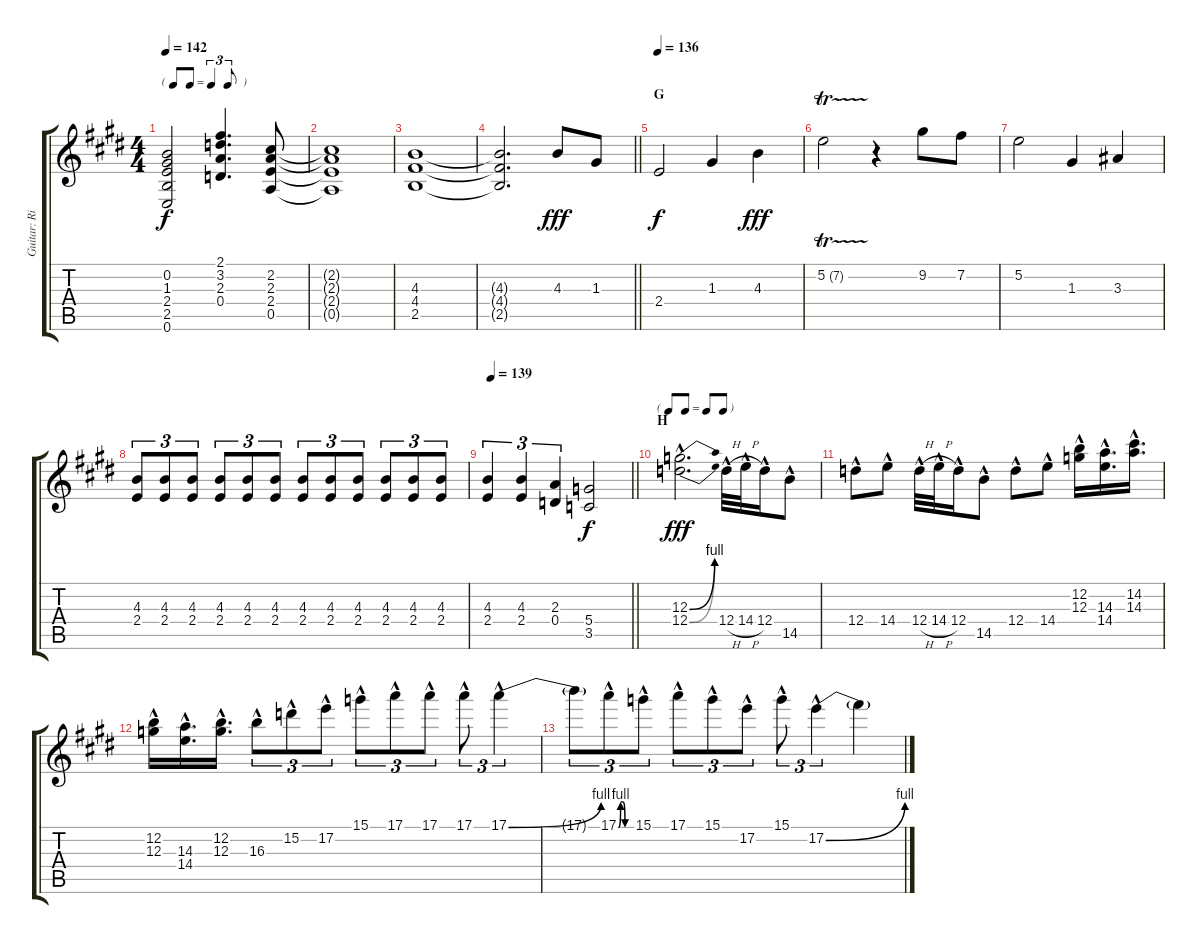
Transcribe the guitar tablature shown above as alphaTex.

\track ("Guitar: Rik" "Guitar: Ri") {instrument distortionguitar}
\staff {score tabs}
\tuning (E4 B3 G3 D3 A2 E2) {hide}
\ts (4 4)
\tf triplet8th
\tempo 142
\clef g2
\ks e
(0.2 1.3 2.4 2.5 0.6).2{dy f} (2.1 3.2 2.3 0.4).4{d} (2.2 2.3 2.4 0.5).8 |
(2.2{t} 2.3{t} 2.4{t} 0.5{t}).1 |
(4.3 4.4 2.5).1 |
\barLineRight lightlight
(4.3{t} 4.4{t} 2.5{t}).2{d} 4.3.8{dy fff} 1.3.8 |
\section ("" "G")
\tempo 136
2.4.2{dy f} 1.3.4 4.3.4{dy fff} |
5.2{tr (7 16)}.2 r.4 9.2.8 7.2.8 |
5.2.2 1.3.4 3.3.4 |
(4.3 2.4).8{tu (3 2)} (4.3 2.4).8{tu (3 2)} (4.3 2.4).8{tu (3 2) beam split} (4.3 2.4).8{tu (3 2)} (4.3 2.4).8{tu (3 2)} (4.3 2.4).8{tu (3 2) beam split} (4.3 2.4).8{tu (3 2)} (4.3 2.4).8{tu (3 2)} (4.3 2.4).8{tu (3 2) beam split} (4.3 2.4).8{tu (3 2)} (4.3 2.4).8{tu (3 2)} (4.3 2.4).8{tu (3 2)} |
\tempo (139 0.03125)
\barLineRight lightlight
(4.3 2.4).4{tu (3 2)} (4.3 2.4).4{tu (3 2)} (2.3 0.4).4{tu (3 2)} (5.4 3.5).2{dy f} |
\tf none
\section ("" "H")
(12.3{be (bend 0 0 60 4) hac} 12.4{be (bend 0 0 60 4) hac}).2{d dy fff volume 16} 12.4{h hac}.32 14.4{h hac}.32 12.4{hac}.16 14.5{hac}.8 |
12.4{hac}.8 14.4{hac}.8 12.4{h hac}.32 14.4{h hac}.32 12.4{hac}.16 14.5{hac}.8 12.4{hac}.8 14.4{hac}.8 (12.2{hac} 12.3{hac}).16 (14.3{hac} 14.4{hac}).16{d} (14.2{hac} 14.3{hac}).16{d} |
(12.2{hac} 12.3{hac}).16 (14.3{hac} 14.4{hac}).16{d} (12.2{hac} 12.3{hac}).16{d} 16.3{hac}.8{tu (3 2)} 15.2{hac}.8{tu (3 2)} 17.2{hac}.8{tu (3 2)} 15.1{hac}.8{tu (3 2)} 17.1{hac}.8{tu (3 2)} 17.1{hac}.8{tu (3 2)} 17.1{hac}.8{tu (3 2)} 17.1{be (bend 0 0 60 4) hac}.4{tu (3 2)} |
17.1{t}.8{tu (3 2)} 17.1{be (custom 0 0 10 4 20 4 30 0 60 0) hac}.8{tu (3 2)} 15.1{hac}.8{tu (3 2)} 17.1{hac}.8{tu (3 2)} 15.1{hac}.8{tu (3 2)} 17.2{hac}.8{tu (3 2)} 15.1{hac}.8{tu (3 2)} 17.2{be (bend 0 0 60 4) hac}.4{tu (3 2)} 17.2{t}.4
